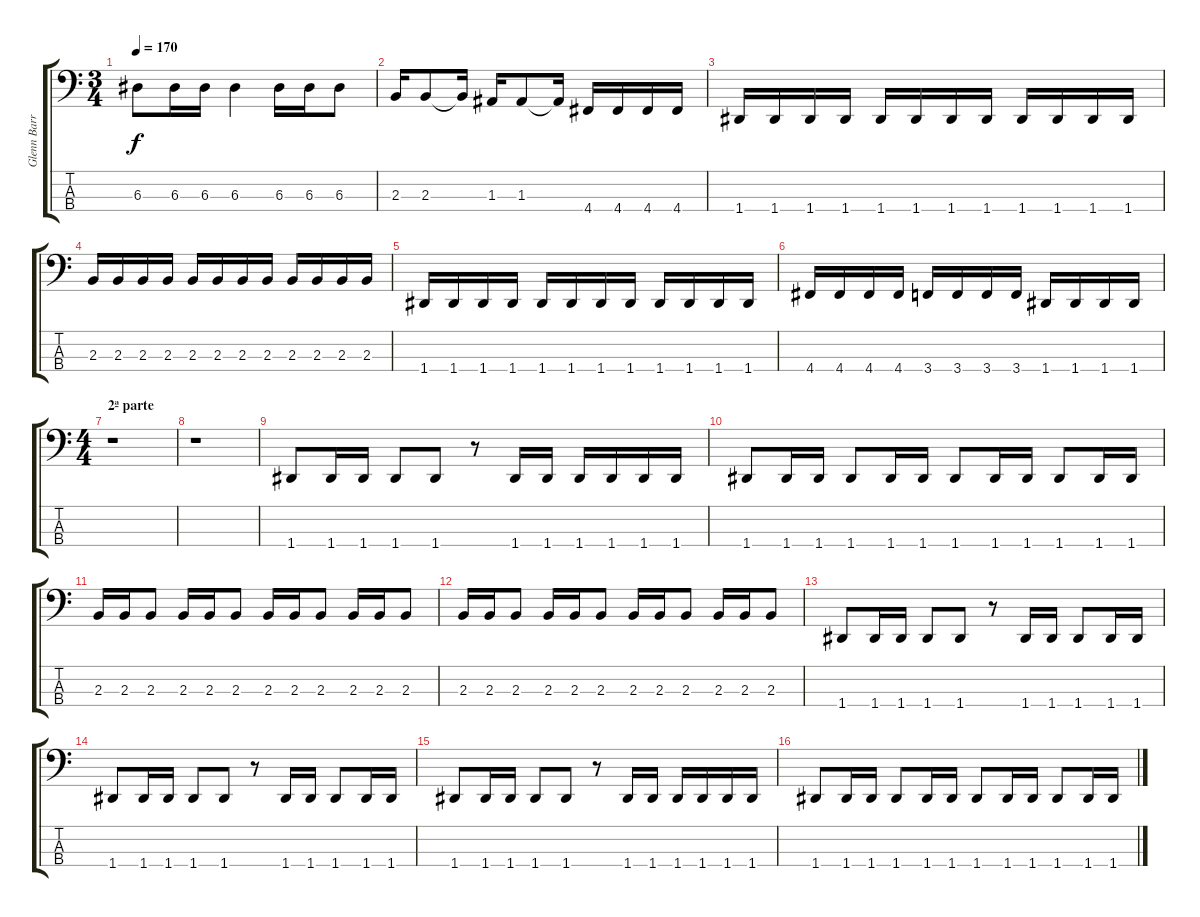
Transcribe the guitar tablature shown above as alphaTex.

\track ("Glenn Barry" "Glenn Barr") {instrument electricbasspick}
\staff {score tabs}
\tuning (G2 D2 A1 D1) {hide}
\ts (3 4)
\tempo 170
\clef f4
\ks c
6.3{t}.8{dy f} 6.3.16 6.3.16 6.3.4 6.3.16 6.3.16 6.3.8 |
2.3.16 2.3.8 2.3{t}.16 1.3.16 1.3.8 1.3{t}.16 4.4.16 4.4.16 4.4.16 4.4.16 |
1.4.16 1.4.16 1.4.16 1.4.16 1.4.16 1.4.16 1.4.16 1.4.16 1.4.16 1.4.16 1.4.16 1.4.16 |
2.3.16 2.3.16 2.3.16 2.3.16 2.3.16 2.3.16 2.3.16 2.3.16 2.3.16 2.3.16 2.3.16 2.3.16 |
1.4.16 1.4.16 1.4.16 1.4.16 1.4.16 1.4.16 1.4.16 1.4.16 1.4.16 1.4.16 1.4.16 1.4.16 |
4.4.16 4.4.16 4.4.16 4.4.16 3.4.16 3.4.16 3.4.16 3.4.16 1.4.16 1.4.16 1.4.16 1.4.16 |
\ts (4 4)
\section ("" "2ª parte")
r.1 |
r.1 |
1.4.8 1.4.16 1.4.16 1.4.8 1.4.8 r.8 1.4.16 1.4.16 1.4.16 1.4.16 1.4.16 1.4.16 |
1.4.8 1.4.16 1.4.16 1.4.8 1.4.16 1.4.16 1.4.8 1.4.16 1.4.16 1.4.8 1.4.16 1.4.16 |
2.3.16 2.3.16 2.3.8 2.3.16 2.3.16 2.3.8 2.3.16 2.3.16 2.3.8 2.3.16 2.3.16 2.3.8 |
2.3.16 2.3.16 2.3.8 2.3.16 2.3.16 2.3.8 2.3.16 2.3.16 2.3.8 2.3.16 2.3.16 2.3.8 |
1.4.8 1.4.16 1.4.16 1.4.8 1.4.8 r.8 1.4.16 1.4.16 1.4.8 1.4.16 1.4.16 |
1.4.8 1.4.16 1.4.16 1.4.8 1.4.8 r.8 1.4.16 1.4.16 1.4.8 1.4.16 1.4.16 |
1.4.8 1.4.16 1.4.16 1.4.8 1.4.8 r.8 1.4.16 1.4.16 1.4.16 1.4.16 1.4.16 1.4.16 |
1.4.8 1.4.16 1.4.16 1.4.8 1.4.16 1.4.16 1.4.8 1.4.16 1.4.16 1.4.8 1.4.16 1.4.16
